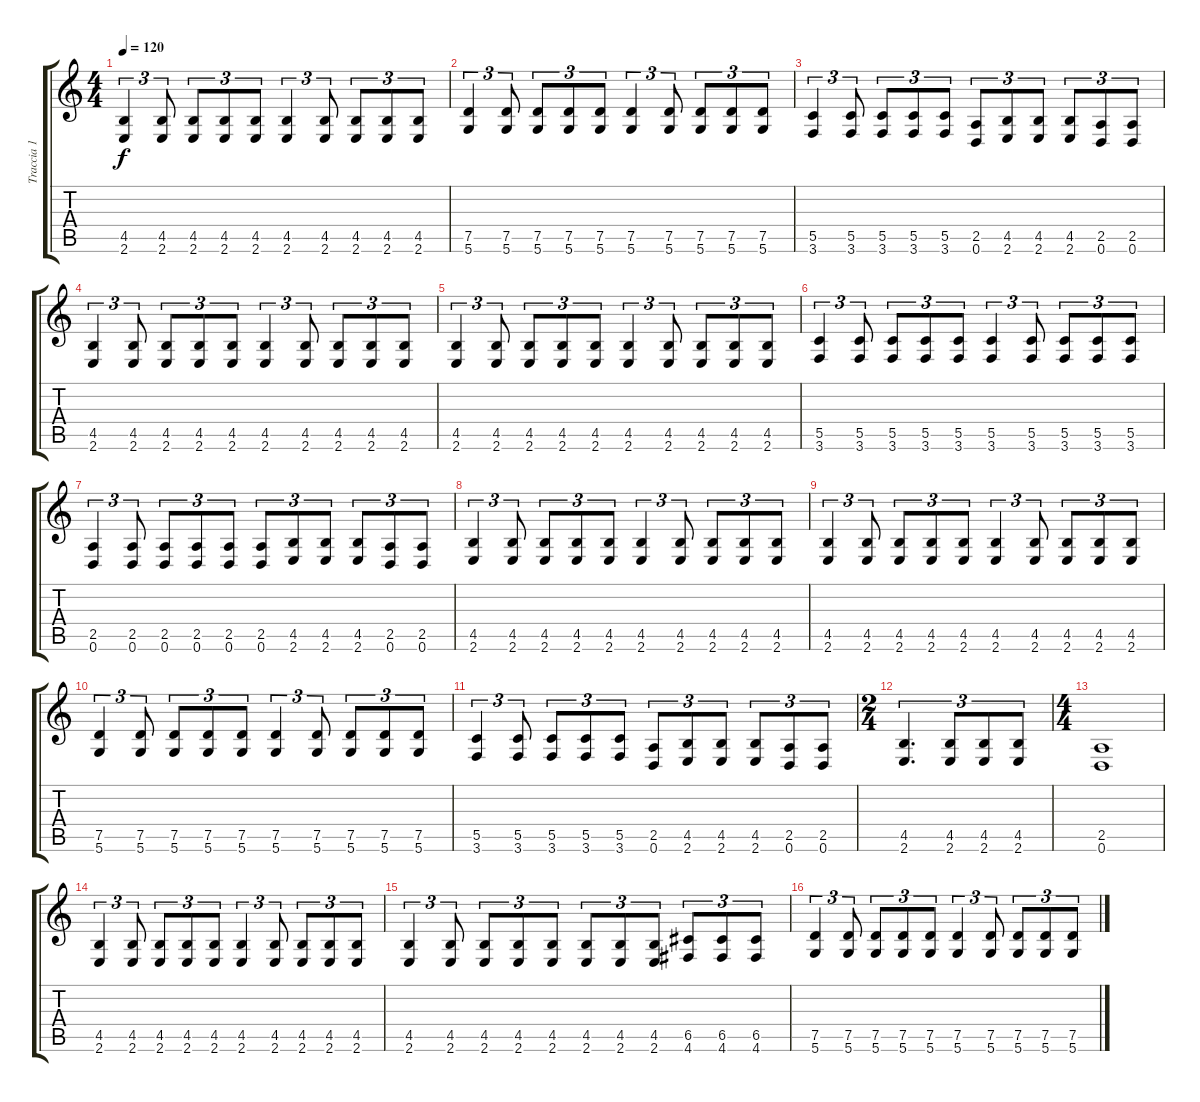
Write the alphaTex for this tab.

\track ("Traccia 1" "Traccia 1") {instrument distortionguitar}
\staff {score tabs}
\tuning (D4 A3 F3 C3 G2 D2) {hide}
\ts (4 4)
\tempo 120
\clef g2
\ks c
(4.5 2.6).4{tu (3 2) dy f} (4.5 2.6).8{tu (3 2)} (4.5 2.6).8{tu (3 2)} (4.5 2.6).8{tu (3 2)} (4.5 2.6).8{tu (3 2)} (4.5 2.6).4{tu (3 2)} (4.5 2.6).8{tu (3 2)} (4.5 2.6).8{tu (3 2)} (4.5 2.6).8{tu (3 2)} (4.5 2.6).8{tu (3 2)} |
(7.5 5.6).4{tu (3 2)} (7.5 5.6).8{tu (3 2)} (7.5 5.6).8{tu (3 2)} (7.5 5.6).8{tu (3 2)} (7.5 5.6).8{tu (3 2)} (7.5 5.6).4{tu (3 2)} (7.5 5.6).8{tu (3 2)} (7.5 5.6).8{tu (3 2)} (7.5 5.6).8{tu (3 2)} (7.5 5.6).8{tu (3 2)} |
(5.5 3.6).4{tu (3 2)} (5.5 3.6).8{tu (3 2)} (5.5 3.6).8{tu (3 2)} (5.5 3.6).8{tu (3 2)} (5.5 3.6).8{tu (3 2)} (2.5 0.6).8{tu (3 2)} (4.5 2.6).8{tu (3 2)} (4.5 2.6).8{tu (3 2)} (4.5 2.6).8{tu (3 2)} (2.5 0.6).8{tu (3 2)} (2.5 0.6).8{tu (3 2)} |
(4.5 2.6).4{tu (3 2)} (4.5 2.6).8{tu (3 2)} (4.5 2.6).8{tu (3 2)} (4.5 2.6).8{tu (3 2)} (4.5 2.6).8{tu (3 2)} (4.5 2.6).4{tu (3 2)} (4.5 2.6).8{tu (3 2)} (4.5 2.6).8{tu (3 2)} (4.5 2.6).8{tu (3 2)} (4.5 2.6).8{tu (3 2)} |
(4.5 2.6).4{tu (3 2)} (4.5 2.6).8{tu (3 2)} (4.5 2.6).8{tu (3 2)} (4.5 2.6).8{tu (3 2)} (4.5 2.6).8{tu (3 2)} (4.5 2.6).4{tu (3 2)} (4.5 2.6).8{tu (3 2)} (4.5 2.6).8{tu (3 2)} (4.5 2.6).8{tu (3 2)} (4.5 2.6).8{tu (3 2)} |
(5.5 3.6).4{tu (3 2)} (5.5 3.6).8{tu (3 2)} (5.5 3.6).8{tu (3 2)} (5.5 3.6).8{tu (3 2)} (5.5 3.6).8{tu (3 2)} (5.5 3.6).4{tu (3 2)} (5.5 3.6).8{tu (3 2)} (5.5 3.6).8{tu (3 2)} (5.5 3.6).8{tu (3 2)} (5.5 3.6).8{tu (3 2)} |
(2.5 0.6).4{tu (3 2)} (2.5 0.6).8{tu (3 2)} (2.5 0.6).8{tu (3 2)} (2.5 0.6).8{tu (3 2)} (2.5 0.6).8{tu (3 2)} (2.5 0.6).8{tu (3 2)} (4.5 2.6).8{tu (3 2)} (4.5 2.6).8{tu (3 2)} (4.5 2.6).8{tu (3 2)} (2.5 0.6).8{tu (3 2)} (2.5 0.6).8{tu (3 2)} |
(4.5 2.6).4{tu (3 2)} (4.5 2.6).8{tu (3 2)} (4.5 2.6).8{tu (3 2)} (4.5 2.6).8{tu (3 2)} (4.5 2.6).8{tu (3 2)} (4.5 2.6).4{tu (3 2)} (4.5 2.6).8{tu (3 2)} (4.5 2.6).8{tu (3 2)} (4.5 2.6).8{tu (3 2)} (4.5 2.6).8{tu (3 2)} |
(4.5 2.6).4{tu (3 2)} (4.5 2.6).8{tu (3 2)} (4.5 2.6).8{tu (3 2)} (4.5 2.6).8{tu (3 2)} (4.5 2.6).8{tu (3 2)} (4.5 2.6).4{tu (3 2)} (4.5 2.6).8{tu (3 2)} (4.5 2.6).8{tu (3 2)} (4.5 2.6).8{tu (3 2)} (4.5 2.6).8{tu (3 2)} |
(7.5 5.6).4{tu (3 2)} (7.5 5.6).8{tu (3 2)} (7.5 5.6).8{tu (3 2)} (7.5 5.6).8{tu (3 2)} (7.5 5.6).8{tu (3 2)} (7.5 5.6).4{tu (3 2)} (7.5 5.6).8{tu (3 2)} (7.5 5.6).8{tu (3 2)} (7.5 5.6).8{tu (3 2)} (7.5 5.6).8{tu (3 2)} |
(5.5 3.6).4{tu (3 2)} (5.5 3.6).8{tu (3 2)} (5.5 3.6).8{tu (3 2)} (5.5 3.6).8{tu (3 2)} (5.5 3.6).8{tu (3 2)} (2.5 0.6).8{tu (3 2)} (4.5 2.6).8{tu (3 2)} (4.5 2.6).8{tu (3 2)} (4.5 2.6).8{tu (3 2)} (2.5 0.6).8{tu (3 2)} (2.5 0.6).8{tu (3 2)} |
\ts (2 4)
(4.5 2.6).4{d tu (3 2)} (4.5 2.6).8{tu (3 2)} (4.5 2.6).8{tu (3 2)} (4.5 2.6).8{tu (3 2)} |
\ts (4 4)
(2.5 0.6).1 |
(4.5 2.6).4{tu (3 2)} (4.5 2.6).8{tu (3 2)} (4.5 2.6).8{tu (3 2)} (4.5 2.6).8{tu (3 2)} (4.5 2.6).8{tu (3 2)} (4.5 2.6).4{tu (3 2)} (4.5 2.6).8{tu (3 2)} (4.5 2.6).8{tu (3 2)} (4.5 2.6).8{tu (3 2)} (4.5 2.6).8{tu (3 2)} |
(4.5 2.6).4{tu (3 2)} (4.5 2.6).8{tu (3 2)} (4.5 2.6).8{tu (3 2)} (4.5 2.6).8{tu (3 2)} (4.5 2.6).8{tu (3 2)} (4.5 2.6).8{tu (3 2)} (4.5 2.6).8{tu (3 2)} (4.5 2.6).8{tu (3 2)} (6.5 4.6).8{tu (3 2)} (6.5 4.6).8{tu (3 2)} (6.5 4.6).8{tu (3 2)} |
(7.5 5.6).4{tu (3 2)} (7.5 5.6).8{tu (3 2)} (7.5 5.6).8{tu (3 2)} (7.5 5.6).8{tu (3 2)} (7.5 5.6).8{tu (3 2)} (7.5 5.6).4{tu (3 2)} (7.5 5.6).8{tu (3 2)} (7.5 5.6).8{tu (3 2)} (7.5 5.6).8{tu (3 2)} (7.5 5.6).8{tu (3 2)}
